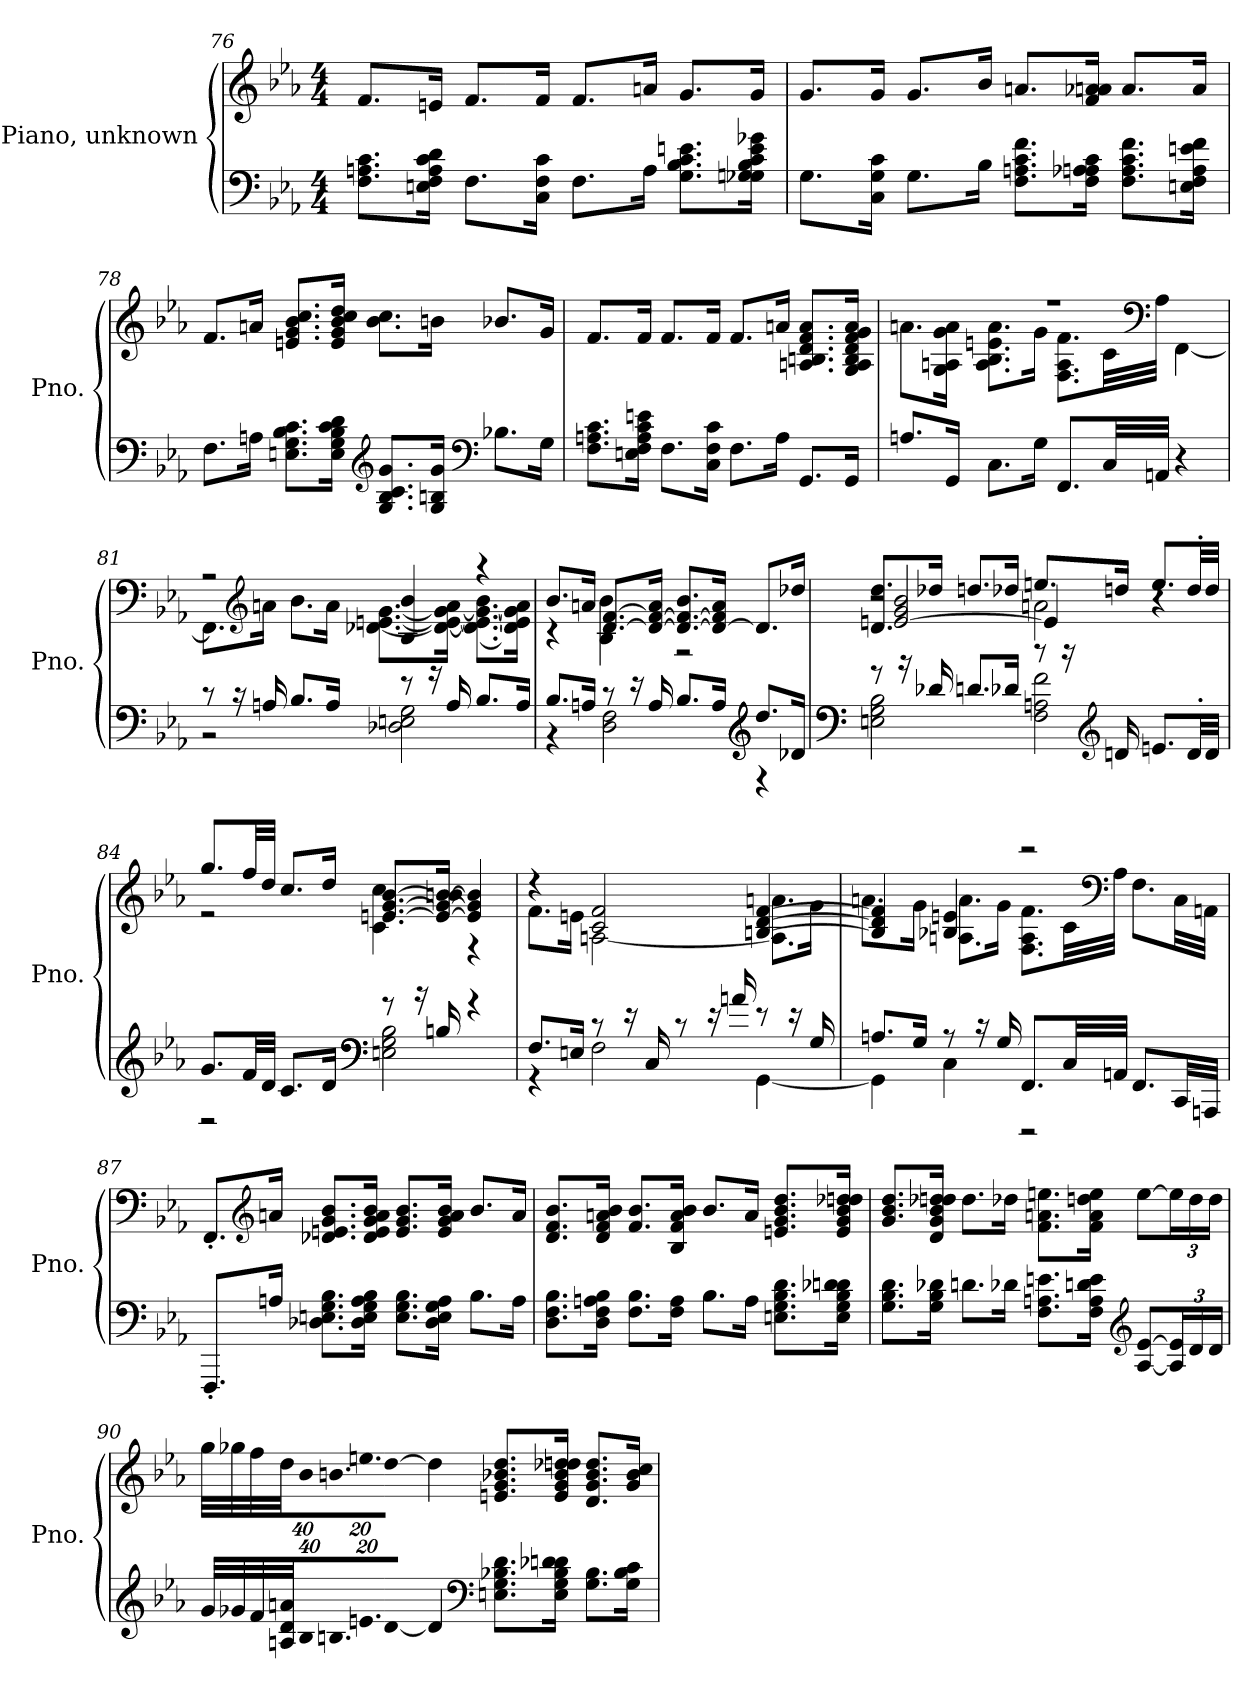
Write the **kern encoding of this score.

**kern	**kern
*part1	*part1
*staff2	*staff1
*I"Piano, unknown	*
*I'Pno.	*
!!LO:PB:g=z
*clefF4	*clefG2
*k[b-e-a-]	*k[b-e-a-]
*M4/4	*M4/4
=76	=76
8.F\ 8.An\ 8.c\L	8.f/L
16En\ 16F\ 16A\ 16c\ 16d\Jk	16en/Jk
8.F\L	8.f/L
16C\ 16F\ 16c\Jk	16f/Jk
8.F\L	8.f/L
16A\Jk	16an/Jk
8.G\ 8.B-\ 8.c\ 8.en\L	8.g/L
16G-X\ 16Gn\ 16B-\ 16c\ 16e\ 16g-X\Jk	16g/Jk
=77	=77
8.G\L	8.g/L
16C\ 16G\ 16c\Jk	16g/Jk
8.G\L	8.g/L
16B-\Jk	16b-/Jk
8.F\ 8.An\ 8.c\ 8.f\L	8.an/L
16F\ 16A-X\ 16An\ 16c\Jk	16f/ 16a-X/ 16an/Jk
8.F\ 8.A\ 8.c\ 8.f\L	8.a/L
16En\ 16F\ 16A\ 16en\ 16f\Jk	16a/Jk
!!LO:LB:g=z
=78	=78
8.F\L	8.f/L
16An\Jk	16an/Jk
8.En\ 8.G\ 8.B-\ 8.c\L	8.en/ 8.g/ 8.b-/ 8.cc/L
16E\ 16G\ 16B-\ 16c\ 16d\Jk	16e/ 16g/ 16b-/ 16cc/ 16dd/Jk
*clefG2	*
8.G/ 8.B-/ 8.c/ 8.g/L	8.b-\ 8.cc\L
16G/ 16Bn/ 16g/Jk	16bn\Jk
*clefF4	*
8.B-X\L	8.b-X/L
16G\Jk	16g/Jk
=79	=79
8.F\ 8.An\ 8.c\L	8.f/L
16En\ 16F\ 16A\ 16c\ 16en\Jk	16f/Jk
8.F\L	8.f/L
16C\ 16F\ 16c\Jk	16f/Jk
8.F\L	8.f/L
16A\Jk	16an/Jk
8.GG/L	8.An/ 8.Bn/ 8.d/ 8.f/ 8.a/L
16GG/Jk	16G/ 16A/ 16B/ 16d/ 16f/ 16g/ 16a/Jk
!!LO:LB:g=z
=80	=80
*	*^
8.An/L	1r	8.an\L
16GG/Jk	.	16G\ 16An\ 16g\ 16a\Jk
8.C\L	.	8.A\ 8.B-\ 8.en\ 8.a\L
16G\Jk	.	16g\Jk
8.FF/L	.	8.F\ 8.A\ 8.f\L
32C/LL	.	32c\LL
*	*clefF4	*
32AAn/JJJ	.	32A\JJJ
4r	.	[4FF\
=81	=81	=81
*^	*	*
8r	2r	2r	8.FF\L]
16r	.	.	.
*	*	*clefG2	*
16An/	.	.	16an\Jk
8.B-/L	.	.	8.b-\L
16A/Jk	.	.	16a\Jk
8r	2D-X\ 2En\ 2G\	4B-/ 4b-/	[8.d-X\ [8.en\ [8.g\L
16r	.	.	.
16A/	.	.	16d-\_ 16e\_ 16g\_ 16a\Jk
8.B-/L	.	4r	8.d-\_ 8.e\_ 8.g\_ 8.b-\L
16A/Jk	.	.	16d-\] 16e\] 16g\] 16a\Jk
!!LO:LB:g=z	!!
=82	=82	=82	=82
8.B-/L	4r	8.b-/L	4r
16An/Jk	.	16an/Jk	.
8r	2D\ 2F\	[8.d/ [8.f/L	4B-\ 4b-\
16r	.	.	.
16A/	.	16d/_ 16f/_ 16a/Jk	.
8.B-/L	.	8.d/_ 8.f/_ 8.b-/L	2r
16A/Jk	.	16d/_ 16f/] 16a/Jk	.
*clefG2	*	*	*
8.dd/L	4r	8.d/L]	.
16d-X/Jk	.	16dd-X/Jk	.
*	*	*v	*v
=83	=83	=83
*clefF4	*	*
*	*	*^
*	*	*	*^
8r	2En\ 2G\ 2B-\	8.d/ 8.dd/L	2r	[2en/ 2g/ 2b-/
16r	.	.	.	.
16d-X/	.	16dd-X/Jk	.	.
8.dn/L	.	8.ddn/L	.	.
16d-X/Jk	.	16dd-X/Jk	.	.
8r	2F\ 2An\ 2f\	8.een/L	2an\	4e/]
16r	.	.	.	.
*clefG2	*	*	*	*
16dn/	.	16ddn/Jk	.	.
8.en/L	.	8.ee/L	.	4r
32d'/LL	.	32dd'/LL	.	.
32d/JJJ	.	32dd/JJJ	.	.
*	*	*	*v	*v
!!LO:LB:g=z
=84	=84	=84	=84
8.g/L	2r	8.gg/L	2r
32f/LL	.	32ff/LL	.
32d/JJJ	.	32dd/JJJ	.
8.c/L	.	8.cc/L	.
16d/Jk	.	16dd/Jk	.
*clefF4	*	*	*
8r	2En\ 2G\ 2B-\	[8.en/ [8.g/ [8.b-/L	4c\ 4cc\
16r	.	.	.
16Bn/	.	16e/_ 16g/_ 16b-/_ 16bn/Jk	.
4r	.	4e/] 4g/] 4b-/]	4r
=85	=85	=85	=85
8.F/L	4r	4r	8.f\L
16En/Jk	.	.	16en\Jk
8r	2F\	2c/ 2f/	[2An\
16r	.	.	.
16C/	.	.	.
8r	.	.	.
16r	.	.	.
16an/	.	.	.
8r	[4GG\	[4Bn/ [4d/ [4f/	8.A\] 8.an\L
16r	.	.	.
16G/	.	.	16g\Jk
!!LO:LB:g=z	!!
=86	=86	=86	=86
8.An/L	4GG\]	4B/] 4d/] 4f/]	8.an\L
16G/Jk	.	.	16g\Jk
8r	4C\	4B-X/ 4en/	8.An\ 8.a\L
16r	.	.	.
16G/	.	.	16g\Jk
8.FF/L	2r	2r	8.F\ 8.A\ 8.f\L
32C/LL	.	.	32c\LL
*	*	*clefF4	*
32AAn/JJJ	.	.	32A\JJJ
8.FF/L	.	.	8.F\L
32CC/LL	.	.	32C\LL
32AAAn/JJJ	.	.	32AAn\JJJ
*v	*v	*	*
*	*v	*v
=87	=87
8.FFF'/L	8.FF'/L
*	*clefG2
16An/Jk	16an/Jk
8.D-X\ 8.En\ 8.G\ 8.B-\L	8.d-X/ 8.en/ 8.g/ 8.b-/L
16D-\ 16E\ 16G\ 16A\ 16B-\Jk	16d-/ 16e/ 16g/ 16a/ 16b-/Jk
8.E\ 8.G\ 8.B-\L	8.e/ 8.g/ 8.b-/L
16D-\ 16E\ 16G\ 16A\Jk	16e/ 16g/ 16a/ 16b-/Jk
8.B-\L	8.b-/L
16A\Jk	16a/Jk
!!LO:PB:g=z
=88	=88
8.D\ 8.F\ 8.B-\L	8.d/ 8.f/ 8.b-/L
16D\ 16F\ 16An\ 16B-\Jk	16d/ 16f/ 16an/ 16b-/Jk
8.F\ 8.B-\L	8.f/ 8.b-/L
16F\ 16A\Jk	16B-/ 16f/ 16a/ 16b-/Jk
8.B-\L	8.b-/L
16A\Jk	16a/Jk
8.En\ 8.G\ 8.B-\ 8.d\L	8.en/ 8.g/ 8.b-/ 8.dd/L
16E\ 16G\ 16B-\ 16d-X\ 16dn\Jk	16e/ 16g/ 16b-/ 16dd-X/ 16ddn/Jk
=89	=89
8.G\ 8.B-\ 8.d\L	8.g/ 8.b-/ 8.dd/L
16G\ 16B-\ 16d-X\Jk	16d/ 16g/ 16b-/ 16dd-X/ 16ddn/Jk
8.dn\L	8.dd\L
16d-X\Jk	16dd-X\Jk
8.F\ 8.An\ 8.en\L	8.f\ 8.an\ 8.een\L
16F\ 16A\ 16dn\ 16e\Jk	16f\ 16a\ 16ddn\ 16ee\Jk
*clefG2	*
[8A/ [8e/L	[8ee\L
*Xbrackettup	*Xbrackettup
24A/] 24e/]L	24ee\L]
24d/	24dd\
24d/JJ	24dd\JJ
!!LO:LB:g=z
=90	=90
32g/LLL	32gg\LLL
32g-X/	32gg-X\
32f/	32ff\
32An/ 32d/ 32an/	32dd\
!LO:N:vis=32	!LO:N:vis=32
640%23B-/	640%23b-\
!LO:N:vis=64.	!LO:N:vis=64.
640%17Bn/L	640%17bn\L
!LO:N:vis=64.	!LO:N:vis=64.
640%17en/J	640%17een\J
!LO:N:vis=32	!LO:N:vis=32
[640%23d/JJJ	[640%23dd\JJJ
4d/]	4dd\]
*clefF4	*
8.En\ 8.G\ 8.B-X\ 8.d\L	8.en/ 8.g/ 8.b-X/ 8.dd/L
16E\ 16G\ 16B-\ 16d-X\ 16dn\Jk	16e/ 16g/ 16b-/ 16dd-X/ 16ddn/Jk
8.G\ 8.B-\L	8.d/ 8.g/ 8.b-/ 8.dd/L
16G\ 16B-\ 16c\Jk	16g/ 16b-/ 16cc/Jk
=	=
*-	*-
